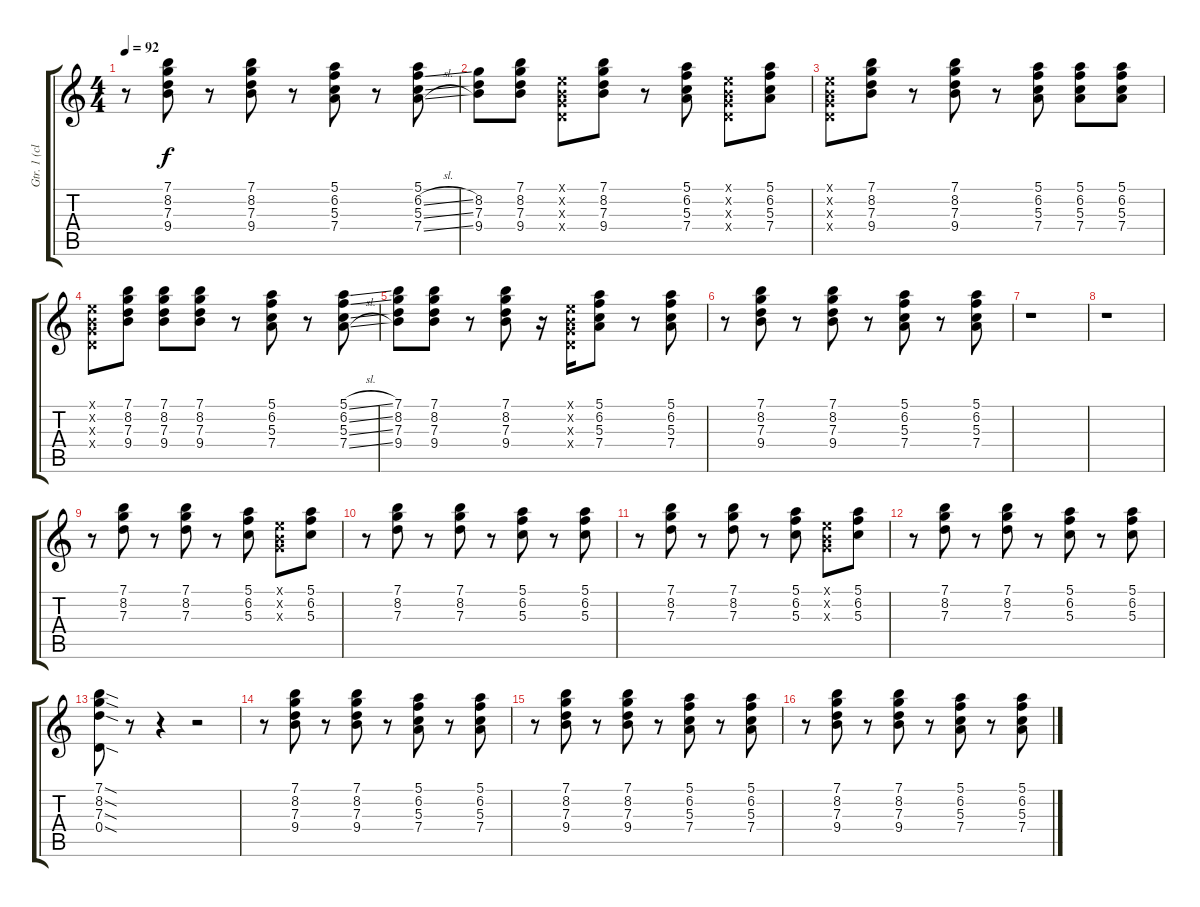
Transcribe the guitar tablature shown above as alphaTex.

\track ("Gtr. 1 (clean)" "Gtr. 1 (cl") {instrument electricguitarjazz}
\staff {score tabs}
\tuning (E4 B3 G3 D3 A2 E2) {hide}
\ts (4 4)
\tempo 92
\clef g2
\ks c
r.8{dy f} (7.1 8.2 7.3 9.4).8 r.8 (7.1 8.2 7.3 9.4).8 r.8 (5.1 6.2 5.3 7.4).8 r.8 (5.1 6.2{sl} 5.3{sl} 7.4{sl}).8 |
(8.2 7.3 9.4).8 (7.1 8.2 7.3 9.4).8 (0.1{x} 0.2{x} 0.3{x} 0.4{x}).8 (7.1 8.2 7.3 9.4).8 r.8 (5.1 6.2 5.3 7.4).8 (0.1{x} 0.2{x} 0.3{x} 0.4{x}).8 (5.1 6.2 5.3 7.4).8 |
(0.1{x} 0.2{x} 0.3{x} 0.4{x}).8 (7.1 8.2 7.3 9.4).8 r.8 (7.1 8.2 7.3 9.4).8 r.8 (5.1 6.2 5.3 7.4).8 (5.1 6.2 5.3 7.4).8 (5.1 6.2 5.3 7.4).8 |
(0.1{x} 0.2{x} 0.3{x} 0.4{x}).8 (7.1 8.2 7.3 9.4).8 (7.1 8.2 7.3 9.4).8 (7.1 8.2 7.3 9.4).8 r.8 (5.1 6.2 5.3 7.4).8 r.8 (5.1{sl} 6.2{sl} 5.3{sl} 7.4{sl}).8 |
(7.1 8.2 7.3 9.4).8 (7.1 8.2 7.3 9.4).8 r.8 (7.1 8.2 7.3 9.4).8 r.16 (0.1{x} 0.2{x} 0.3{x} 0.4{x}).16 (5.1 6.2 5.3 7.4).8 r.8 (5.1 6.2 5.3 7.4).8 |
r.8 (7.1 8.2 7.3 9.4).8 r.8 (7.1 8.2 7.3 9.4).8 r.8 (5.1 6.2 5.3 7.4).8 r.8 (5.1 6.2 5.3 7.4).8 |
r.1 |
r.1 |
r.8 (7.1 8.2 7.3).8 r.8 (7.1 8.2 7.3).8 r.8 (5.1 6.2 5.3).8 (0.1{x} 0.2{x} 0.3{x}).8 (5.1 6.2 5.3).8 |
r.8 (7.1 8.2 7.3).8 r.8 (7.1 8.2 7.3).8 r.8 (5.1 6.2 5.3).8 r.8 (5.1 6.2 5.3).8 |
r.8 (7.1 8.2 7.3).8 r.8 (7.1 8.2 7.3).8 r.8 (5.1 6.2 5.3).8 (0.1{x} 0.2{x} 0.3{x}).8 (5.1 6.2 5.3).8 |
r.8 (7.1 8.2 7.3).8 r.8 (7.1 8.2 7.3).8 r.8 (5.1 6.2 5.3).8 r.8 (5.1 6.2 5.3).8 |
(7.1{sod} 8.2{sod} 7.3{sod} 0.4{sod}).8 r.8 r.4 r.2 |
r.8 (7.1 8.2 7.3 9.4).8 r.8 (7.1 8.2 7.3 9.4).8 r.8 (5.1 6.2 5.3 7.4).8 r.8 (5.1 6.2 5.3 7.4).8 |
r.8 (7.1 8.2 7.3 9.4).8 r.8 (7.1 8.2 7.3 9.4).8 r.8 (5.1 6.2 5.3 7.4).8 r.8 (5.1 6.2 5.3 7.4).8 |
r.8 (7.1 8.2 7.3 9.4).8 r.8 (7.1 8.2 7.3 9.4).8 r.8 (5.1 6.2 5.3 7.4).8 r.8 (5.1 6.2 5.3 7.4).8
